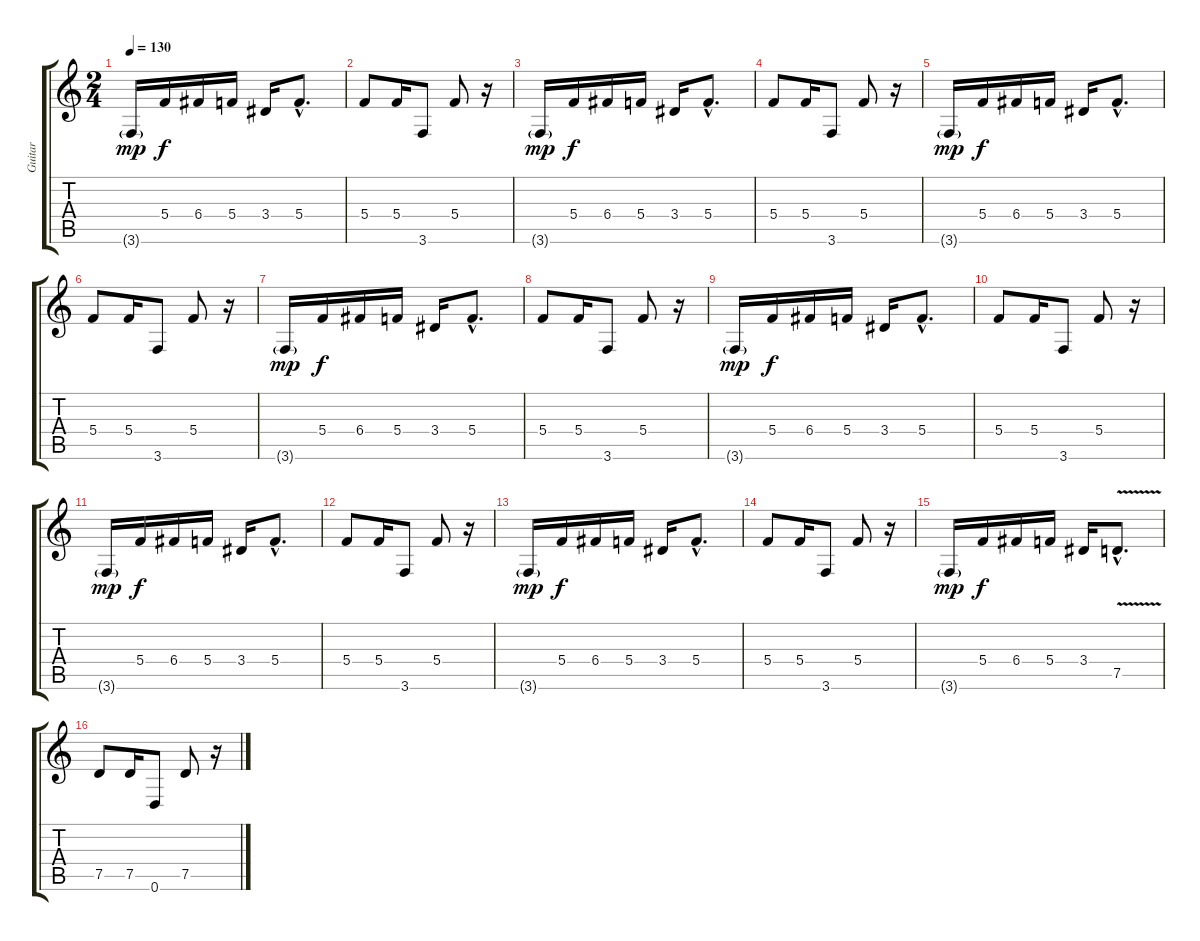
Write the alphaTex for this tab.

\track ("Guitar" "Guitar") {instrument distortionguitar}
\staff {score tabs}
\tuning (D4 A3 F3 C3 G2 D2) {hide}
\ts (2 4)
\tempo 130
\clef g2
\ks c
3.6{g}.16{dy mp} 5.4.16{dy f} 6.4.16 5.4.16 3.4.16 5.4{hac}.8{d} |
5.4.8 5.4.16 3.6.8 5.4.8 r.16 |
3.6{g}.16{dy mp} 5.4.16{dy f} 6.4.16 5.4.16 3.4.16 5.4{hac}.8{d} |
5.4.8 5.4.16 3.6.8 5.4.8 r.16 |
3.6{g}.16{dy mp} 5.4.16{dy f} 6.4.16 5.4.16 3.4.16 5.4{hac}.8{d} |
5.4.8 5.4.16 3.6.8 5.4.8 r.16 |
3.6{g}.16{dy mp} 5.4.16{dy f} 6.4.16 5.4.16 3.4.16 5.4{hac}.8{d} |
5.4.8 5.4.16 3.6.8 5.4.8 r.16 |
3.6{g}.16{dy mp} 5.4.16{dy f} 6.4.16 5.4.16 3.4.16 5.4{hac}.8{d} |
5.4.8 5.4.16 3.6.8 5.4.8 r.16 |
3.6{g}.16{dy mp} 5.4.16{dy f} 6.4.16 5.4.16 3.4.16 5.4{hac}.8{d} |
5.4.8 5.4.16 3.6.8 5.4.8 r.16 |
3.6{g}.16{dy mp} 5.4.16{dy f} 6.4.16 5.4.16 3.4.16 5.4{hac}.8{d} |
5.4.8 5.4.16 3.6.8 5.4.8 r.16 |
3.6{g}.16{dy mp} 5.4.16{dy f} 6.4.16 5.4.16 3.4.16 7.5{v hac}.8{d} |
7.5.8 7.5.16 0.6.8 7.5.8 r.16
